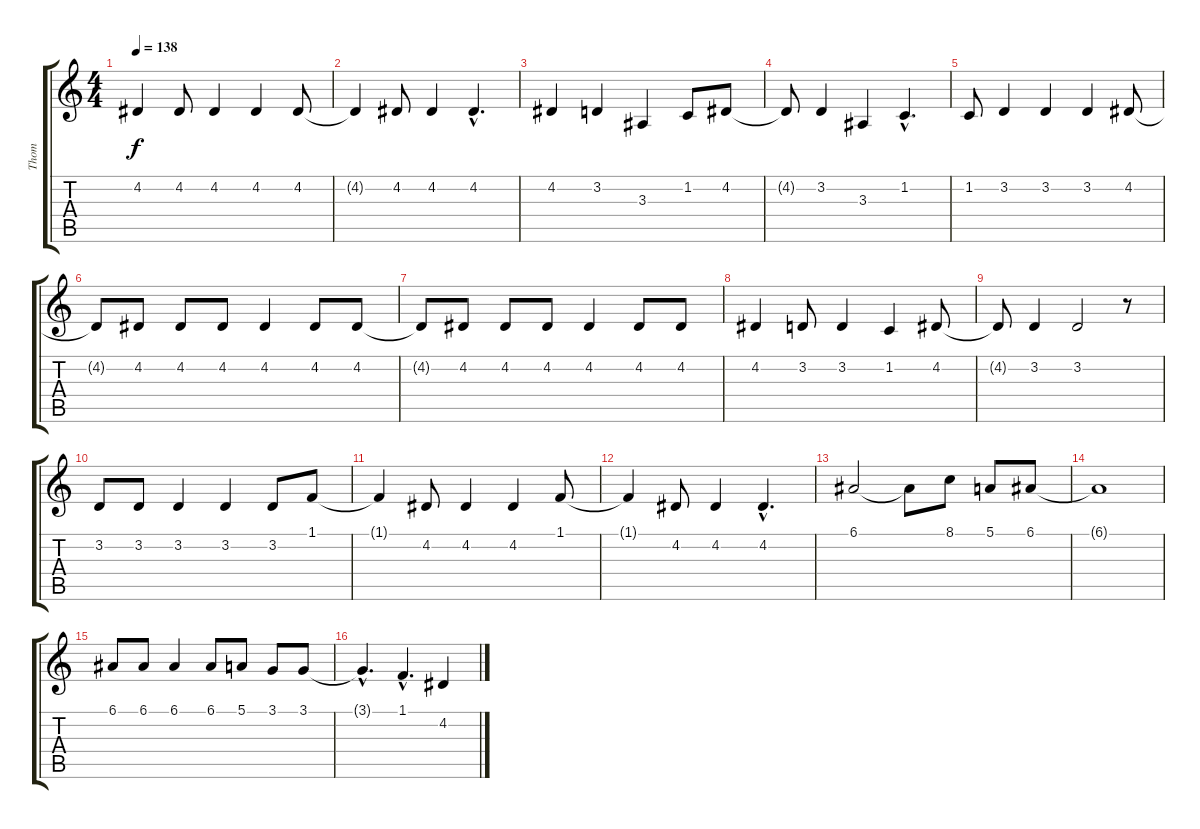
\track ("Thom" "Thom") {instrument stringensemble1}
\staff {score tabs}
\tuning (E4 B3 G3 D3 A2 E2) {hide}
\ts (4 4)
\tempo 138
\clef g2
\ks c
4.2{t}.4{dy f} 4.2.8 4.2.4 4.2.4 4.2.8 |
4.2{t}.4 4.2.8 4.2.4 4.2{hac}.4{d} |
4.2.4 3.2.4 3.3.4 1.2.8 4.2.8 |
4.2{t}.8 3.2.4 3.3.4 1.2{hac}.4{d} |
1.2.8 3.2.4 3.2.4 3.2.4 4.2.8 |
4.2{t}.8 4.2.8 4.2.8 4.2.8 4.2.4 4.2.8 4.2.8 |
4.2{t}.8 4.2.8 4.2.8 4.2.8 4.2.4 4.2.8 4.2.8 |
4.2.4 3.2.8 3.2.4 1.2.4 4.2.8 |
4.2{t}.8 3.2.4 3.2.2 r.8 |
3.2.8 3.2.8 3.2.4 3.2.4 3.2.8 1.1.8 |
1.1{t}.4 4.2.8 4.2.4 4.2.4 1.1.8 |
1.1{t}.4 4.2.8 4.2.4 4.2{hac}.4{d} |
6.1.2 6.1{t}.8 8.1.8 5.1.8 6.1.8 |
6.1{t}.1 |
6.1.8 6.1.8 6.1.4 6.1.8 5.1.8 3.1.8 3.1.8 |
3.1{hac t}.4{d} 1.1{hac}.4{d} 4.2.4
